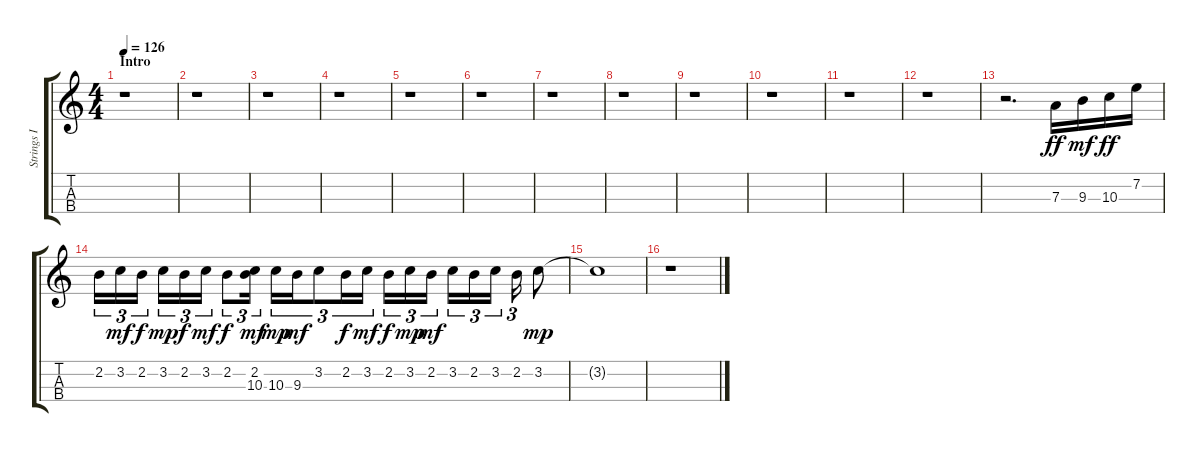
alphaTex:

\track ("Strings I" "Strings I") {instrument stringensemble1}
\staff {score tabs}
\tuning (E5 A4 D4 G3) {hide}
\ts (4 4)
\section ("" "Intro")
\tempo 126
\clef g2
\ks c
r.1{dy ff instrument stringensemble1} |
r.1 |
r.1 |
r.1 |
r.1 |
r.1 |
r.1 |
r.1 |
r.1 |
r.1 |
r.1 |
r.1 |
r.2{d} 7.3.16 9.3.16{dy mf} 10.3.16{dy ff} 7.2.16 |
2.2.16{tu (3 2)} 3.2.16{tu (3 2) dy mf} 2.2.16{tu (3 2) dy f} 3.2.16{tu (3 2) dy mp} 2.2.16{tu (3 2) dy f} 3.2.16{tu (3 2) dy mf} 2.2.8{tu (3 2) dy f} (2.2 10.3).16{tu (3 2) dy mf} 10.3.16{tu (3 2) dy mp} 9.3.16{tu (3 2) dy mf} 3.2.8{tu (3 2)} 2.2.16{tu (3 2) dy f} 3.2.16{tu (3 2) dy mf} 2.2.16{tu (3 2) dy f} 3.2.16{tu (3 2) dy mp} 2.2.16{tu (3 2) dy mf} 3.2.16{tu (3 2)} 2.2.16{tu (3 2)} 3.2.16{tu (3 2)} 2.2.16{tu (3 2)} 3.2.8{dy mp} |
3.2{t}.1 |
r.1
